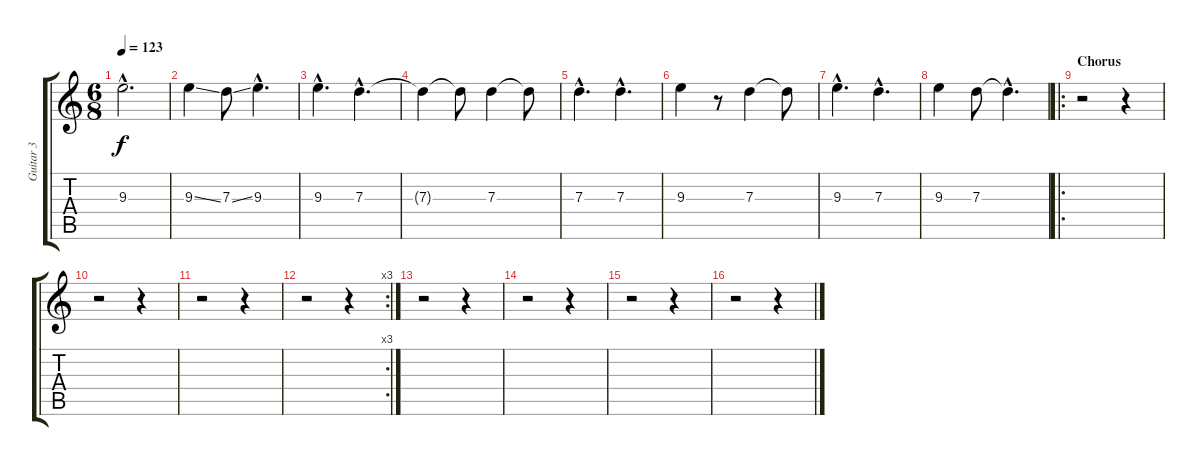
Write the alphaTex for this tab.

\track ("Guitar 3" "Guitar 3") {instrument distortionguitar}
\staff {score tabs}
\tuning (E4 B3 G3 D3 A2 D2) {hide}
\ts (6 8)
\tempo 123
\clef g2
\ks c
9.3{hac}.2{d dy f} |
9.3{ss}.4 7.3{ss}.8 9.3{hac}.4{d} |
9.3{hac}.4{d} 7.3{hac}.4{d} |
7.3{t}.4 7.3{t}.8 7.3.4 7.3{t}.8 |
7.3{hac}.4{d} 7.3{hac}.4{d} |
9.3.4 r.8 7.3.4 7.3{t}.8 |
9.3{hac}.4{d} 7.3{hac}.4{d} |
9.3.4 7.3.8 7.3{hac t}.4{d} |
\ro
\section ("" "Chorus")
r.2 r.4 |
r.2 r.4 |
r.2 r.4 |
\rc 3
r.2 r.4 |
r.2 r.4 |
r.2 r.4 |
r.2 r.4 |
r.2 r.4
